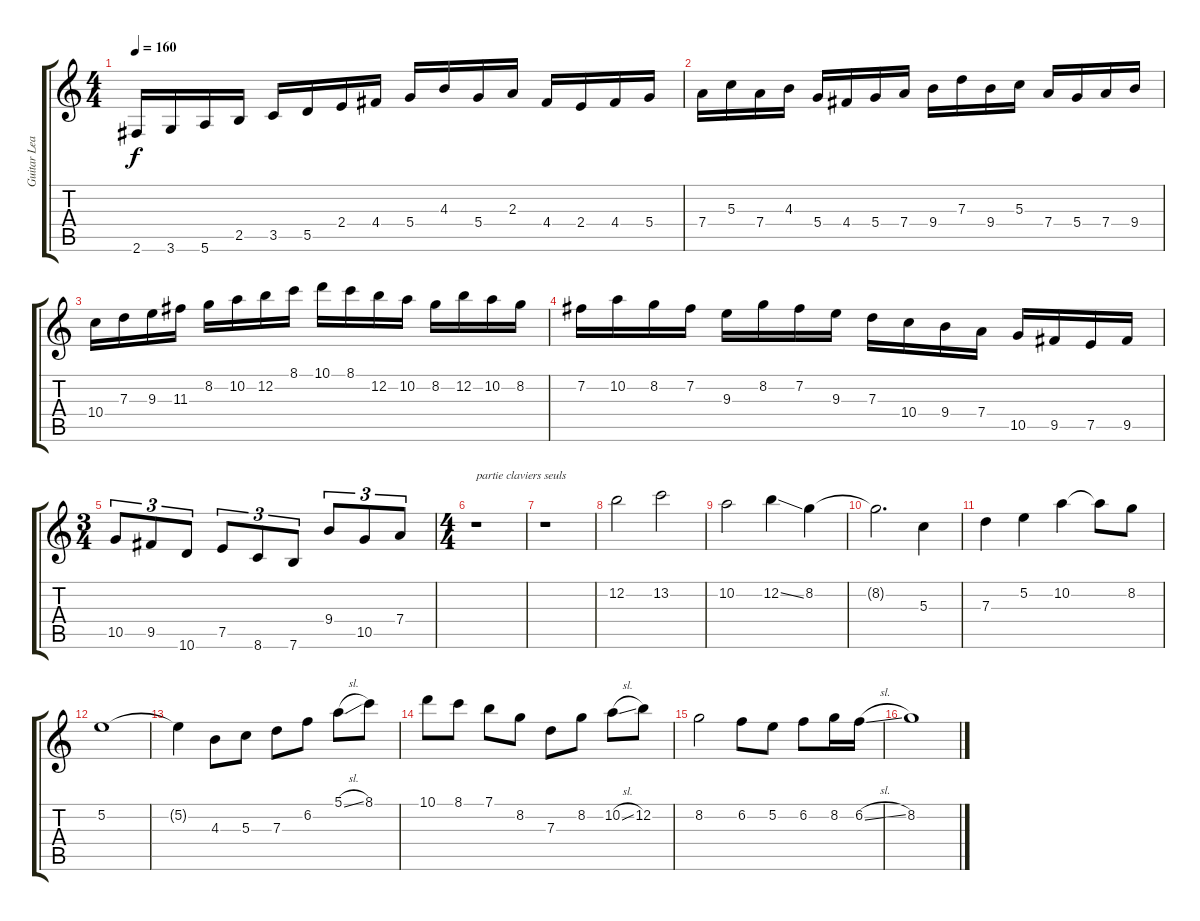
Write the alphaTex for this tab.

\track ("Guitar Lead" "Guitar Lea") {instrument distortionguitar}
\staff {score tabs}
\tuning (E4 B3 G3 D3 A2 E2) {hide}
\ts (4 4)
\tempo 160
\clef g2
\ks c
2.6.16{dy f} 3.6.16 5.6.16 2.5.16 3.5.16 5.5.16 2.4.16 4.4.16 5.4.16 4.3.16 5.4.16 2.3.16 4.4.16 2.4.16 4.4.16 5.4.16 |
7.4.16 5.3.16 7.4.16 4.3.16 5.4.16 4.4.16 5.4.16 7.4.16 9.4.16 7.3.16 9.4.16 5.3.16 7.4.16 5.4.16 7.4.16 9.4.16 |
10.4.16 7.3.16 9.3.16 11.3.16 8.2.16 10.2.16 12.2.16 8.1.16 10.1.16 8.1.16 12.2.16 10.2.16 8.2.16 12.2.16 10.2.16 8.2.16 |
7.2.16 10.2.16 8.2.16 7.2.16 9.3.16 8.2.16 7.2.16 9.3.16 7.3.16 10.4.16 9.4.16 7.4.16 10.5.16 9.5.16 7.5.16 9.5.16 |
\ts (3 4)
10.5.8{tu (3 2)} 9.5.8{tu (3 2)} 10.6.8{tu (3 2)} 7.5.8{tu (3 2)} 8.6.8{tu (3 2)} 7.6.8{tu (3 2)} 9.4.8{tu (3 2)} 10.5.8{tu (3 2)} 7.4.8{tu (3 2)} |
\ts (4 4)
r.1{txt "partie claviers seuls"} |
r.1 |
12.2.2 13.2.2 |
10.2.2 12.2{ss}.4 8.2.4 |
8.2{t}.2{d} 5.3.4 |
7.3.4 5.2.4 10.2.4 10.2{t}.8 8.2.8 |
5.2.1 |
5.2{t}.4 4.3.8 5.3.8 7.3.8 6.2.8 5.1{sl}.8 8.1.8 |
10.1.8 8.1.8 7.1.8 8.2.8 7.3.8 8.2.8 10.2{sl}.8 12.2.8 |
8.2.2 6.2.8 5.2.8 6.2.8 8.2.16 6.2{sl}.16 |
8.2.1
